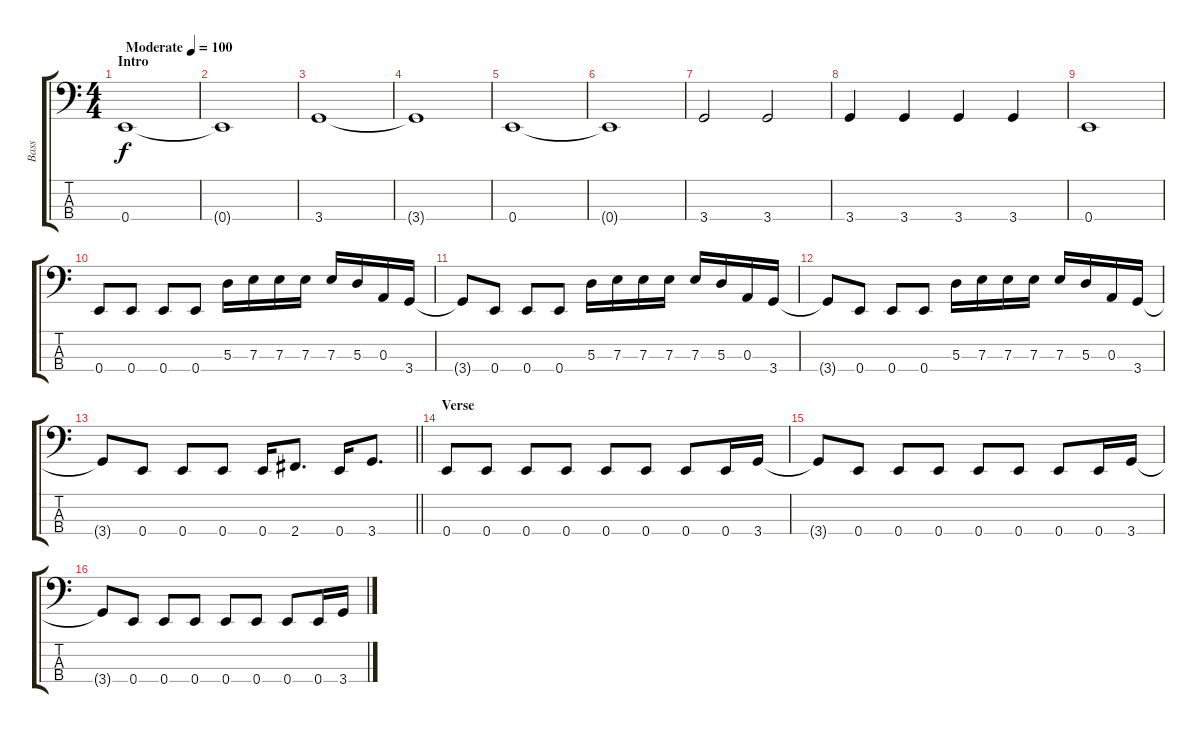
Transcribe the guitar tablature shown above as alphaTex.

\track ("Bass" "Bass") {instrument electricbasspick}
\staff {score tabs}
\tuning (G2 D2 A1 E1) {hide}
\ts (4 4)
\section ("" "Intro")
\tempo (100 "Moderate")
\clef f4
\ks c
0.4.1{dy f instrument electricbasspick} |
0.4{t}.1 |
3.4.1 |
3.4{t}.1 |
0.4.1 |
0.4{t}.1 |
3.4.2 3.4.2 |
3.4.4 3.4.4 3.4.4 3.4.4 |
0.4.1 |
0.4.8 0.4.8 0.4.8 0.4.8 5.3.16 7.3.16 7.3.16 7.3.16 7.3.16 5.3.16 0.3.16 3.4.16 |
3.4{t}.8 0.4.8 0.4.8 0.4.8 5.3.16 7.3.16 7.3.16 7.3.16 7.3.16 5.3.16 0.3.16 3.4.16 |
3.4{t}.8 0.4.8 0.4.8 0.4.8 5.3.16 7.3.16 7.3.16 7.3.16 7.3.16 5.3.16 0.3.16 3.4.16 |
\barLineRight lightlight
3.4{t}.8 0.4.8 0.4.8 0.4.8 0.4.16 2.4.8{d} 0.4.16 3.4.8{d} |
\section ("" "Verse")
0.4.8 0.4.8 0.4.8 0.4.8 0.4.8 0.4.8 0.4.8 0.4.16 3.4.16 |
3.4{t}.8 0.4.8 0.4.8 0.4.8 0.4.8 0.4.8 0.4.8 0.4.16 3.4.16 |
3.4{t}.8 0.4.8 0.4.8 0.4.8 0.4.8 0.4.8 0.4.8 0.4.16 3.4.16
